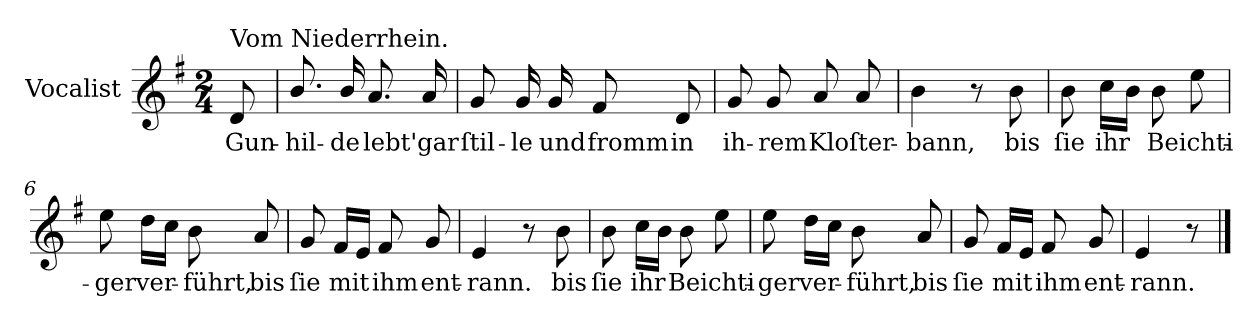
**kern	**text
*part1	*part1
*staff1	*staff1
*I"Vocalist	*
*k[f#]	*
*G:	*
*M2/4	*
=	=
!LO:TX:a:t=Vom Niederrhein.	!
8d	Gun-
=1	=1
8.b/	-hil-
16b/	-de
8.a	lebt'
16a	gar
=2	=2
8g	ſtil-
16g	-le
16g	und
8f#	fromm
8d	in
=3	=3
8g	ih-
8g	-rem
8a	Kloſter-
8a	.
=4	=4
4b	-bann,
8r	.
8b	bis
=5	=5
8b	ſie
16ccLL	ihr
16bJJ	.
8b	Beichti-
8ee	.
=6	=6
8ee	-ger
16ddLL	ver-
16ccJJ	.
8b	-führt,
8a	bis
=7	=7
8g	ſie
16f#LL	mit
16eJJ	.
8f#	ihm
8g	ent-
=8	=8
4e	-rann.
8r	.
8b	bis
=9	=9
8b	ſie
16ccLL	ihr
16bJJ	.
8b	Beichti-
8ee	.
=10	=10
8ee	-ger
16ddLL	ver-
16ccJJ	.
8b	-führt,
8a	bis
=11	=11
8g	ſie
16f#LL	mit
16eJJ	.
8f#	ihm
8g	ent-
=12	=12
4e	-rann.
8r	.
==	==
*-	*-
